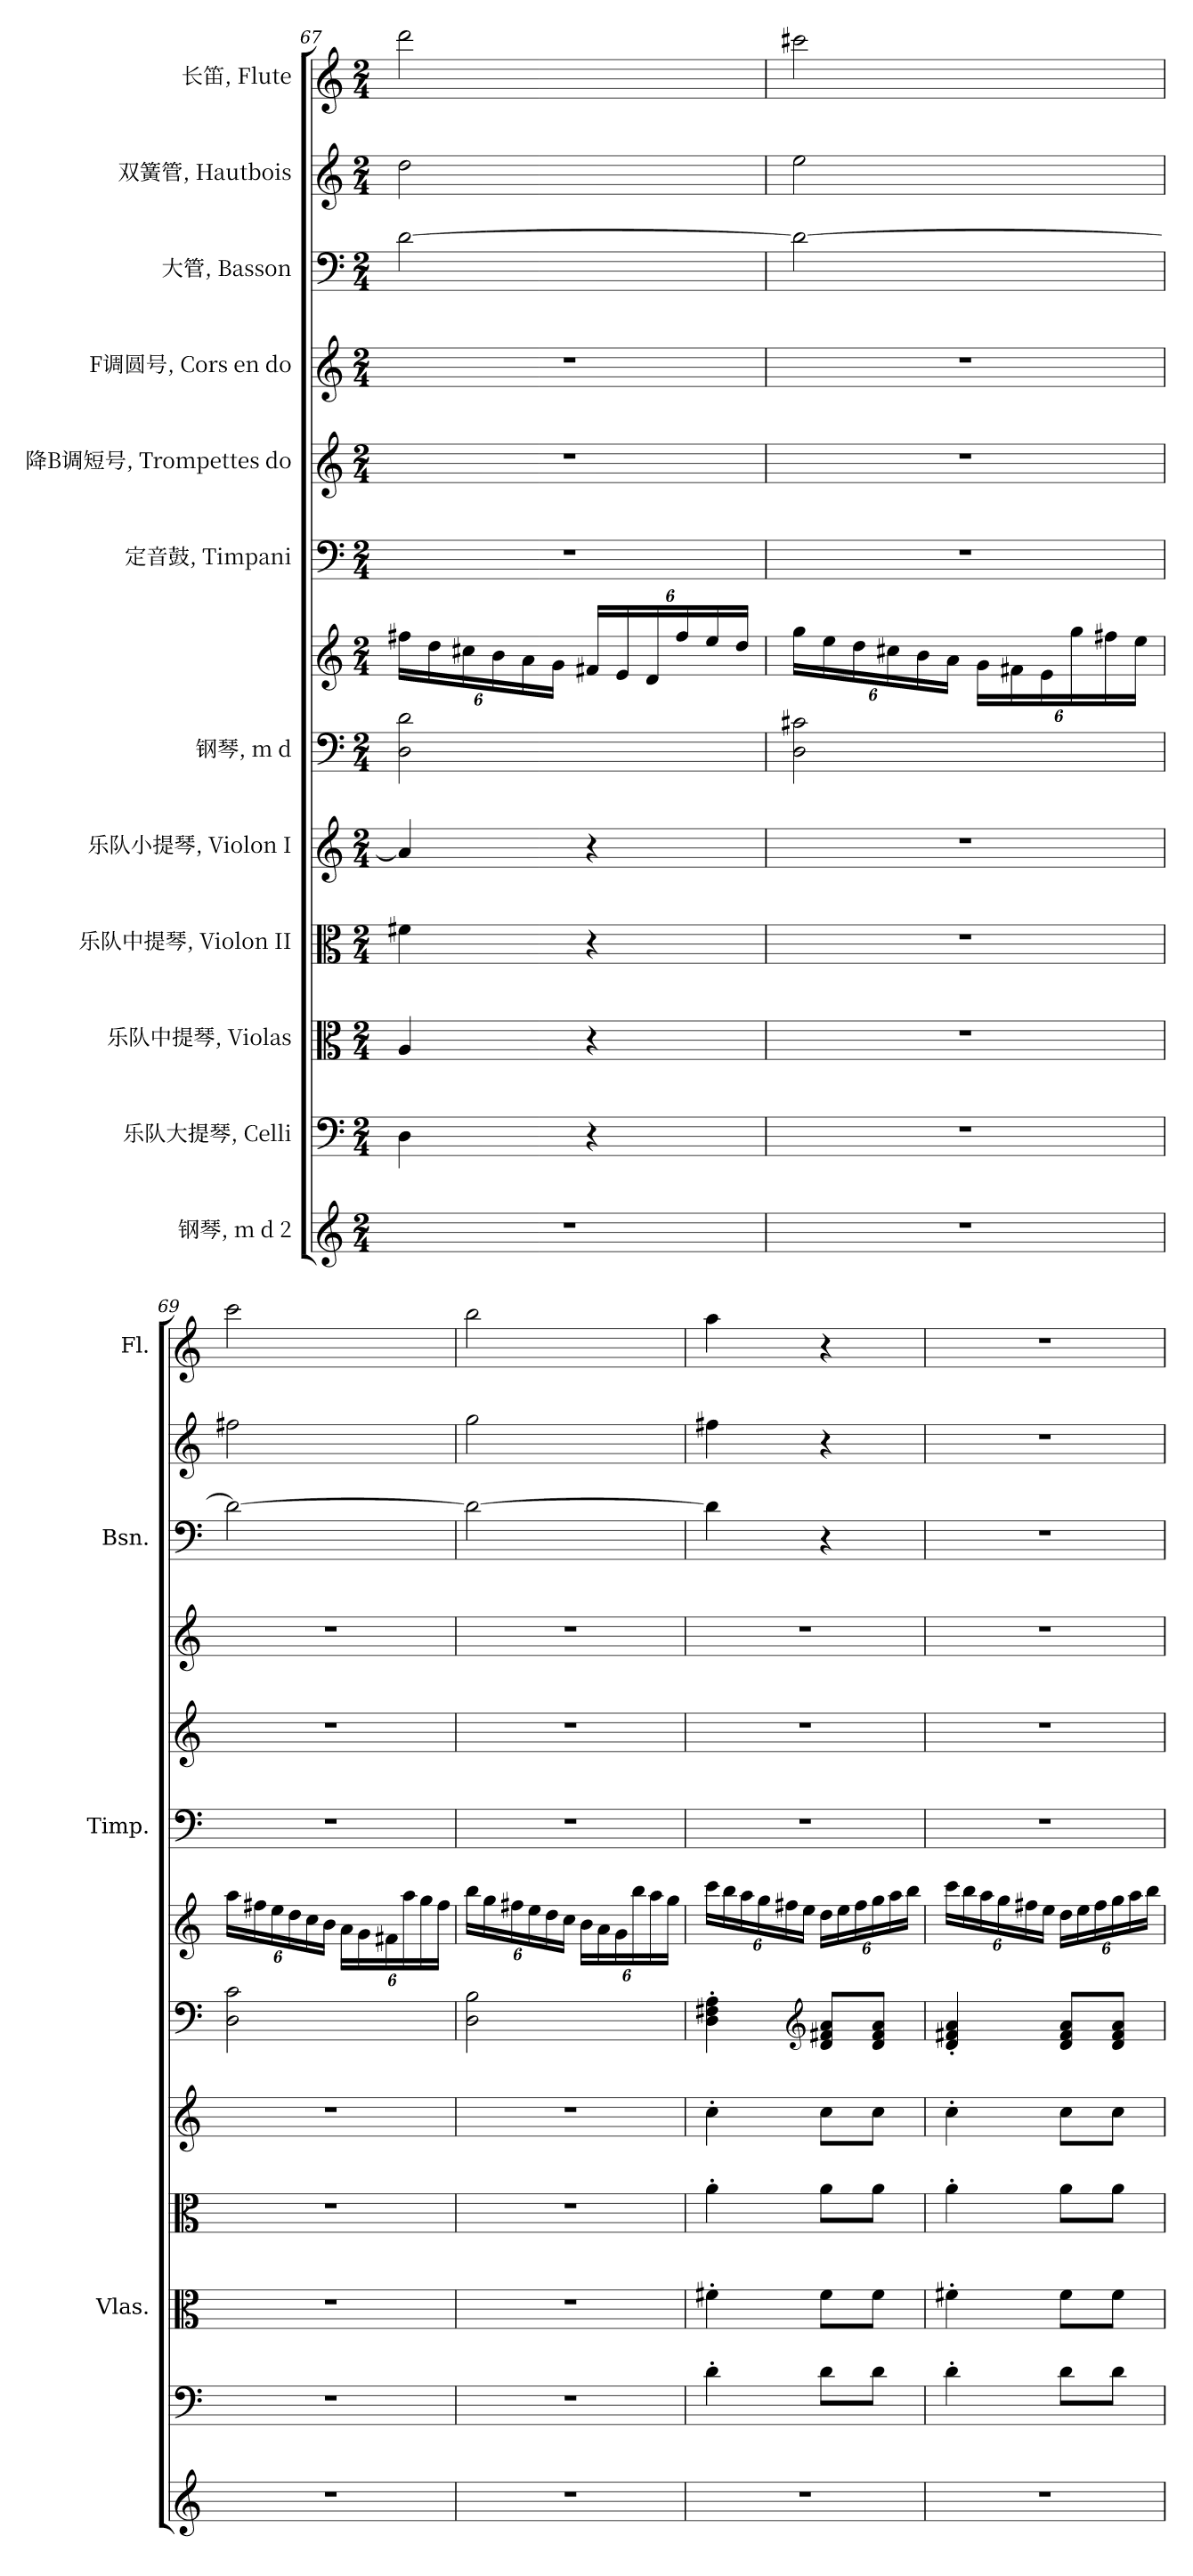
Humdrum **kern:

**kern	**kern	**kern	**kern	**kern	**kern	**kern	**kern	**kern	**kern	**kern	**kern	**kern
*part12	*part11	*part10	*part9	*part8	*part7	*part7	*part6	*part5	*part4	*part3	*part2	*part1
*staff13	*staff12	*staff11	*staff10	*staff9	*staff8	*staff7	*staff6	*staff5	*staff4	*staff3	*staff2	*staff1
*I"钢琴, m d 2	*I"乐队大提琴, Celli	*I"乐队中提琴, Violas	*I"乐队中提琴, Violon II	*I"乐队小提琴, Violon I	*I"钢琴, m d	*	*I"定音鼓, Timpani	*I"降B调短号, Trompettes do	*I"F调圆号, Cors en do	*I"大管, Basson	*I"双簧管, Hautbois	*I"长笛, Flute
*	*	*I'Vlas.	*	*	*	*	*I'Timp.	*	*	*I'Bsn.	*	*I'Fl.
*clefG2	*clefF4	*clefC3	*clefC3	*clefG2	*clefF4	*clefG2	*clefF4	*clefG2	*clefG2	*clefF4	*clefG2	*clefG2
*	*	*	*	*	*	*	*	*ITrd1c2	*ITrd4c7	*	*	*
*k[]	*k[]	*k[]	*k[]	*k[]	*k[]	*k[]	*k[]	*k[b-e-]	*k[b-]	*k[]	*k[]	*k[]
*M2/4	*M2/4	*M2/4	*M2/4	*M2/4	*M2/4	*M2/4	*M2/4	*M2/4	*M2/4	*M2/4	*M2/4	*M2/4
*	*	*	*	*	*	*Xbrackettup	*	*	*	*	*	*
=67	=67	=67	=67	=67	=67	=67	=67	=67	=67	=67	=67	=67
2r	4D\	4A/	4f#X\	4a/]	2D\ 2d\	24ff#X\LL	2r	2r	2r	[2d\	2dd\	2ddd\
.	.	.	.	.	.	24dd\	.	.	.	.	.	.
.	.	.	.	.	.	24cc#X\	.	.	.	.	.	.
.	.	.	.	.	.	24b\	.	.	.	.	.	.
.	.	.	.	.	.	24a\	.	.	.	.	.	.
.	.	.	.	.	.	24g\JJ	.	.	.	.	.	.
.	4r	4r	4r	4r	.	24f#X/LL	.	.	.	.	.	.
.	.	.	.	.	.	24e/	.	.	.	.	.	.
.	.	.	.	.	.	24d/	.	.	.	.	.	.
.	.	.	.	.	.	24ff#/	.	.	.	.	.	.
.	.	.	.	.	.	24ee/	.	.	.	.	.	.
.	.	.	.	.	.	24dd/JJ	.	.	.	.	.	.
!!LO:PB:g=z
=68	=68	=68	=68	=68	=68	=68	=68	=68	=68	=68	=68	=68
2r	2r	2r	2r	2r	2D\ 2c#X\	24gg\LL	2r	2r	2r	2d\_	2ee\	2ccc#X\
.	.	.	.	.	.	24ee\	.	.	.	.	.	.
.	.	.	.	.	.	24dd\	.	.	.	.	.	.
.	.	.	.	.	.	24cc#X\	.	.	.	.	.	.
.	.	.	.	.	.	24b\	.	.	.	.	.	.
.	.	.	.	.	.	24a\JJ	.	.	.	.	.	.
.	.	.	.	.	.	24g\LL	.	.	.	.	.	.
.	.	.	.	.	.	24f#X\	.	.	.	.	.	.
.	.	.	.	.	.	24e\	.	.	.	.	.	.
.	.	.	.	.	.	24gg\	.	.	.	.	.	.
.	.	.	.	.	.	24ff#X\	.	.	.	.	.	.
.	.	.	.	.	.	24ee\JJ	.	.	.	.	.	.
=69	=69	=69	=69	=69	=69	=69	=69	=69	=69	=69	=69	=69
2r	2r	2r	2r	2r	2D\ 2c\	24aa\LL	2r	2r	2r	2d\_	2ff#X\	2ccc\
.	.	.	.	.	.	24ff#X\	.	.	.	.	.	.
.	.	.	.	.	.	24ee\	.	.	.	.	.	.
.	.	.	.	.	.	24dd\	.	.	.	.	.	.
.	.	.	.	.	.	24cc\	.	.	.	.	.	.
.	.	.	.	.	.	24b\JJ	.	.	.	.	.	.
.	.	.	.	.	.	24a\LL	.	.	.	.	.	.
.	.	.	.	.	.	24g\	.	.	.	.	.	.
.	.	.	.	.	.	24f#X\	.	.	.	.	.	.
.	.	.	.	.	.	24aa\	.	.	.	.	.	.
.	.	.	.	.	.	24gg\	.	.	.	.	.	.
.	.	.	.	.	.	24ff#\JJ	.	.	.	.	.	.
=70	=70	=70	=70	=70	=70	=70	=70	=70	=70	=70	=70	=70
2r	2r	2r	2r	2r	2D\ 2B\	24bb\LL	2r	2r	2r	2d\_	2gg\	2bb\
.	.	.	.	.	.	24gg\	.	.	.	.	.	.
.	.	.	.	.	.	24ff#X\	.	.	.	.	.	.
.	.	.	.	.	.	24ee\	.	.	.	.	.	.
.	.	.	.	.	.	24dd\	.	.	.	.	.	.
.	.	.	.	.	.	24cc\JJ	.	.	.	.	.	.
.	.	.	.	.	.	24b\LL	.	.	.	.	.	.
.	.	.	.	.	.	24a\	.	.	.	.	.	.
.	.	.	.	.	.	24g\	.	.	.	.	.	.
.	.	.	.	.	.	24bb\	.	.	.	.	.	.
.	.	.	.	.	.	24aa\	.	.	.	.	.	.
.	.	.	.	.	.	24gg\JJ	.	.	.	.	.	.
!!LO:PB:g=z
=71	=71	=71	=71	=71	=71	=71	=71	=71	=71	=71	=71	=71
2r	4d'\	4f#X'\	4a'\	4cc'\	4D\' 4F#X\' 4A\'	24ccc\LL	2r	2r	2r	4d\]	4ff#X\	4aa\
.	.	.	.	.	.	24bb\	.	.	.	.	.	.
.	.	.	.	.	.	24aa\	.	.	.	.	.	.
.	.	.	.	.	.	24gg\	.	.	.	.	.	.
.	.	.	.	.	.	24ff#X\	.	.	.	.	.	.
.	.	.	.	.	.	24ee\JJ	.	.	.	.	.	.
*	*	*	*	*	*clefG2	*	*	*	*	*	*	*
.	8d\L	8f#\L	8a\L	8cc\L	8d/ 8f#X/ 8a/L	24dd\LL	.	.	.	4r	4r	4r
.	.	.	.	.	.	24ee\	.	.	.	.	.	.
.	.	.	.	.	.	24ff#\	.	.	.	.	.	.
.	8d\J	8f#\J	8a\J	8cc\J	8d/ 8f#/ 8a/J	24gg\	.	.	.	.	.	.
.	.	.	.	.	.	24aa\	.	.	.	.	.	.
.	.	.	.	.	.	24bb\JJ	.	.	.	.	.	.
=72	=72	=72	=72	=72	=72	=72	=72	=72	=72	=72	=72	=72
2r	4d'\	4f#X'\	4a'\	4cc'\	4d/' 4f#X/' 4a/'	24ccc\LL	2r	2r	2r	2r	2r	2r
.	.	.	.	.	.	24bb\	.	.	.	.	.	.
.	.	.	.	.	.	24aa\	.	.	.	.	.	.
.	.	.	.	.	.	24gg\	.	.	.	.	.	.
.	.	.	.	.	.	24ff#X\	.	.	.	.	.	.
.	.	.	.	.	.	24ee\JJ	.	.	.	.	.	.
.	8d\L	8f#\L	8a\L	8cc\L	8d/ 8f#/ 8a/L	24dd\LL	.	.	.	.	.	.
.	.	.	.	.	.	24ee\	.	.	.	.	.	.
.	.	.	.	.	.	24ff#\	.	.	.	.	.	.
.	8d\J	8f#\J	8a\J	8cc\J	8d/ 8f#/ 8a/J	24gg\	.	.	.	.	.	.
.	.	.	.	.	.	24aa\	.	.	.	.	.	.
.	.	.	.	.	.	24bb\JJ	.	.	.	.	.	.
=	=	=	=	=	=	=	=	=	=	=	=	=
*-	*-	*-	*-	*-	*-	*-	*-	*-	*-	*-	*-	*-
